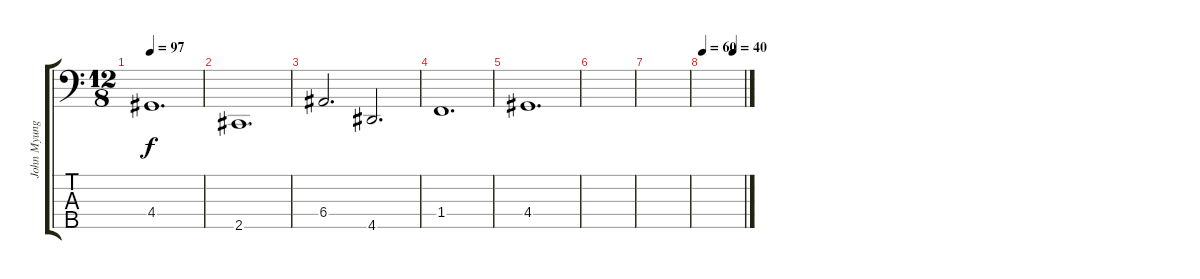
\track ("John Myung" "John Myung") {instrument electricbassfinger}
\staff {score tabs}
\tuning (G2 D2 A1 E1 B0) {hide}
\ts (12 8)
\tempo 97
\clef f4
\ks c
4.4.1{d dy f} |
2.5.1{d} |
6.4.2{d} 4.5.2{d} |
1.4.1{d} |
4.4.1{d} |
|
|
\tempo 60
\tempo (40 0.7395833333333334)
